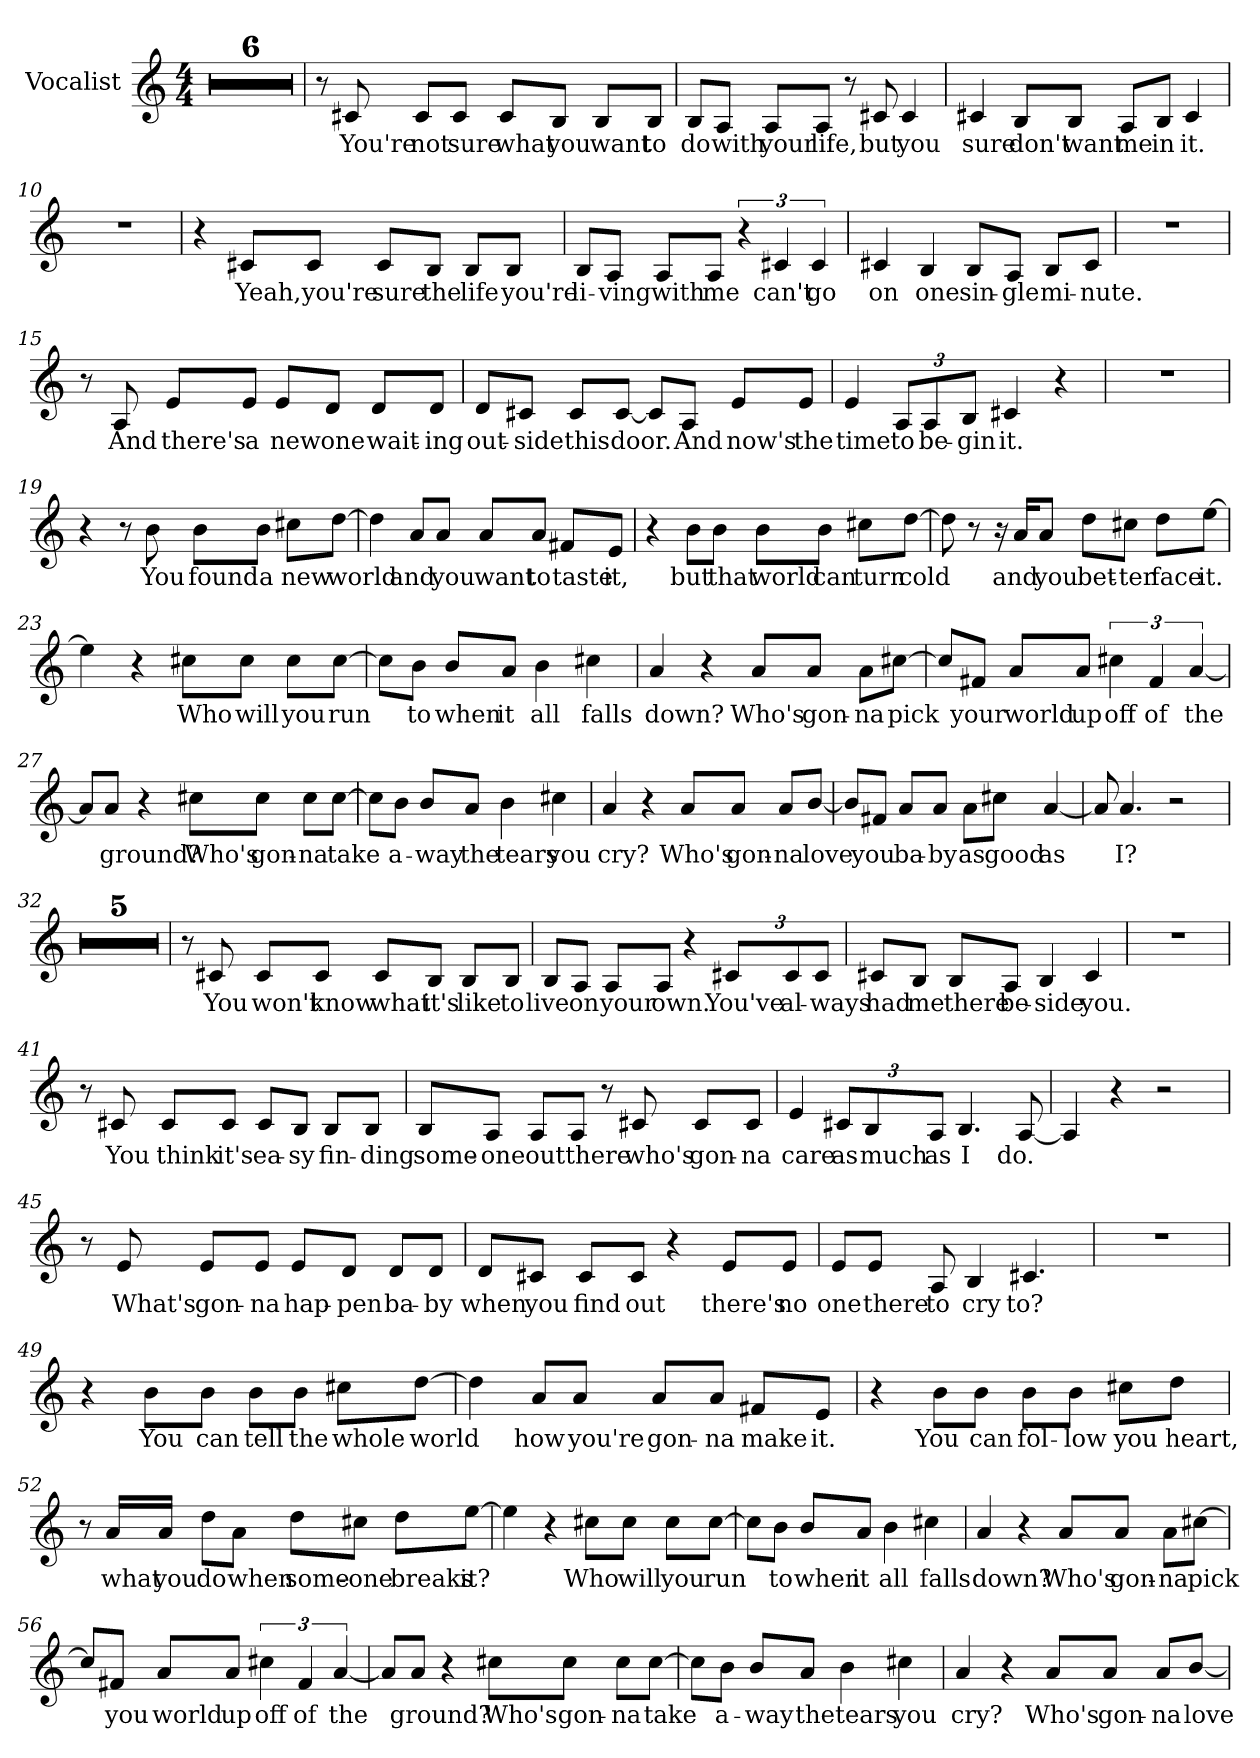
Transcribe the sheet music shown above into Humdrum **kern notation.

**kern	**text
*part1	*part1
*staff1	*staff1
*I"Vocalist	*
*clefG2	*
*M4/4	*
=1	=1
*clefG2	*
*M4/4	*
1r	.
=2	=2
1r	.
=3	=3
1r	.
=4	=4
1r	.
=5	=5
1r	.
=6	=6
1r	.
=7	=7
8r	.
8c#X	You're
8c#/L	not
8c#/J	sure
8c#/L	what
8B/J	you
8B/L	want
8B/J	to
=8	=8
8B/L	do
8A/J	with
8A/L	your
8A/J	life,
8r	.
8c#X	but
4c#	you
=9	=9
4c#X	sure
8B/L	don't
8B/J	want
8A/L	me
8B/J	in
4c#	it.
=10	=10
1r	.
=11	=11
4r	.
8c#X/L	Yeah,
8c#/J	you're
8c#/L	sure
8B/J	the
8B/L	life
8B/J	you're
=12	=12
8B/L	li-
8A/J	-ving
8A/L	with
8A/J	me
6r	.
6c#X	can't
6c#	go
=13	=13
4c#X	on
4B	one
8B/L	sin-
8A/J	-gle
8B/L	mi-
8c#/J	-nute.
=14	=14
1r	.
=15	=15
8r	.
8A	And
8e/L	there's
8e/J	a
8e/L	new
8d/J	one
8d/L	wait-
8d/J	-ing
=16	=16
8d/L	out-
8c#X/J	-side
8c#/L	this
[8c#/J	door.
8c#/L]	_
8A/J	And
8e/L	now's
8e/J	the
=17	=17
4e	time
12A/L	to
12A/	be-
12B/J	-gin
4c#X	it.
4r	.
=18	=18
1r	.
=19	=19
4r	.
8r	.
8b	You
8b\L	found
8b\J	a
8cc#X\L	new
[8dd\J	world
=20	=20
4dd]	_
8a/L	and
8a/J	you
8a/L	want
8a/J	to
8f#X/L	taste
8e/J	it,
=21	=21
4r	.
8b\L	but
8b\J	that
8b\L	world
8b\J	can
8cc#X\L	turn
[8dd\J	cold
=22	=22
8dd]	_
8r	.
16r	.
16a/KL	and
8a/J	you
8dd\L	bet-
8cc#X\J	-ter
8dd\L	face
[8ee\J	it.
=23	=23
4ee]	_
4r	.
8cc#X\L	Who
8cc#\J	will
8cc#\L	you
[8cc#\J	run
=24	=24
8cc#\L]	_
8b\J	to
8b/L	when
8a/J	it
4b	all
4cc#X	falls
=25	=25
4a	down?
4r	.
8a/L	Who's
8a/J	gon-
8a\L	-na
[8cc#X\J	pick
=26	=26
8cc#/L]	_
8f#X/J	your
8a/L	world
8a/J	up
6cc#X	off
6f#	of
[6a	the
=27	=27
8a/L]	_
8a/J	ground?
4r	.
8cc#X\L	Who's
8cc#\J	gon-
8cc#\L	-na
[8cc#\J	take
=28	=28
8cc#\L]	_
8b\J	a-
8b/L	-way
8a/J	the
4b	tears
4cc#X	you
=29	=29
4a	cry?
4r	.
8a/L	Who's
8a/J	gon-
8a/L	-na
[8b/J	love
=30	=30
8b/L]	_
8f#X/J	you
8a/L	ba-
8a/J	-by
8a\L	as
8cc#X\J	good
[4a	as
=31	=31
8a]	_
4.a	I?
2r	.
=32	=32
1r	.
=33	=33
1r	.
=34	=34
1r	.
=35	=35
1r	.
=36	=36
1r	.
=37	=37
8r	.
8c#X	You
8c#/L	won't
8c#/J	know
8c#/L	what
8B/J	it's
8B/L	like
8B/J	to
=38	=38
8B/L	live
8A/J	on
8A/L	your
8A/J	own.
4r	.
12c#X/L	You've
12c#/	al-
12c#/J	-ways
=39	=39
8c#X/L	had
8B/J	me
8B/L	there
8A/J	be-
4B	-side
4c#	you.
=40	=40
1r	.
=41	=41
8r	.
8c#X	You
8c#/L	think
8c#/J	it's
8c#/L	ea-
8B/J	-sy
8B/L	fin-
8B/J	-ding
=42	=42
8B/L	some-
8A/J	-one
8A/L	out
8A/J	there
8r	.
8c#X	who's
8c#/L	gon-
8c#/J	-na
=43	=43
4e	care
12c#X/L	as
12B/	much
12A/J	as
4.B	I
[8A	do.
=44	=44
4A]	_
4r	.
2r	.
=45	=45
8r	.
8e	What's
8e/L	gon-
8e/J	-na
8e/L	hap-
8d/J	-pen
8d/L	ba-
8d/J	-by
=46	=46
8d/L	when
8c#X/J	you
8c#/L	find
8c#/J	out
4r	.
8e/L	there's
8e/J	no
=47	=47
8e/L	one
8e/J	there
8A	to
4B	cry
4.c#X	to?
=48	=48
1r	.
=49	=49
4r	.
8b\L	You
8b\J	can
8b\L	tell
8b\J	the
8cc#X\L	whole
[8dd\J	world
=50	=50
4dd]	_
8a/L	how
8a/J	you're
8a/L	gon-
8a/J	-na
8f#X/L	make
8e/J	it.
=51	=51
4r	.
8b\L	You
8b\J	can
8b\L	fol-
8b\J	-low
8cc#X\L	you
8dd\J	heart,
=52	=52
8r	.
16a/LL	what
16a/JJ	you
8dd\L	do
8a\J	when
8dd\L	some-
8cc#X\J	-one
8dd\L	breaks
[8ee\J	it?
=53	=53
4ee]	_
4r	.
8cc#X\L	Who
8cc#\J	will
8cc#\L	you
[8cc#\J	run
=54	=54
8cc#\L]	_
8b\J	to
8b/L	when
8a/J	it
4b	all
4cc#X	falls
=55	=55
4a	down?
4r	.
8a/L	Who's
8a/J	gon-
8a\L	-na
[8cc#X\J	pick
=56	=56
8cc#/L]	_
8f#X/J	you
8a/L	world
8a/J	up
6cc#X	off
6f#	of
[6a	the
=57	=57
8a/L]	_
8a/J	ground?
4r	.
8cc#X\L	Who's
8cc#\J	gon-
8cc#\L	-na
[8cc#\J	take
=58	=58
8cc#\L]	_
8b\J	a-
8b/L	-way
8a/J	the
4b	tears
4cc#X	you
=59	=59
4a	cry?
4r	.
8a/L	Who's
8a/J	gon-
8a/L	-na
[8b/J	love
=	=
*-	*-
